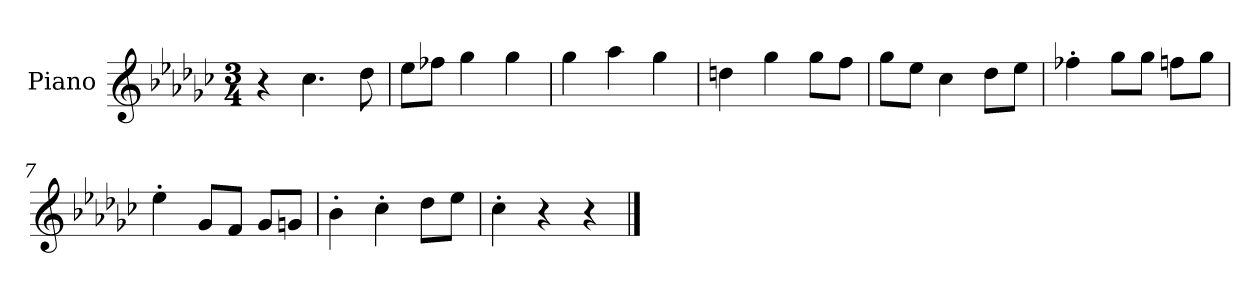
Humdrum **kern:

**kern
*part1
*staff1
*I"Piano
*I'P-no
*clefG2
*k[b-e-a-d-g-c-]
*M3/4
*MM179
=1
4r
4.cc-\
8dd-\
=2
8ee-\L
8ff-X\J
4gg-\
4gg-\
=3
4gg-\
4aa-\
4gg-\
=4
4ddn\
4gg-\
8gg-\L
8ff\J
=5
8gg-\L
8ee-\J
4cc-\
8dd-\L
8ee-\J
=6
4ff-X'\
8gg-\L
8gg-\J
8ffn\L
8gg-\J
=7
4ee-'\
8g-/L
8f/J
8g-/L
8gn/J
!!LO:LB:g=z
=8
4b-'\
4cc-'\
8dd-\L
8ee-\J
=9
4cc-'\
4r
4r
==
*-
